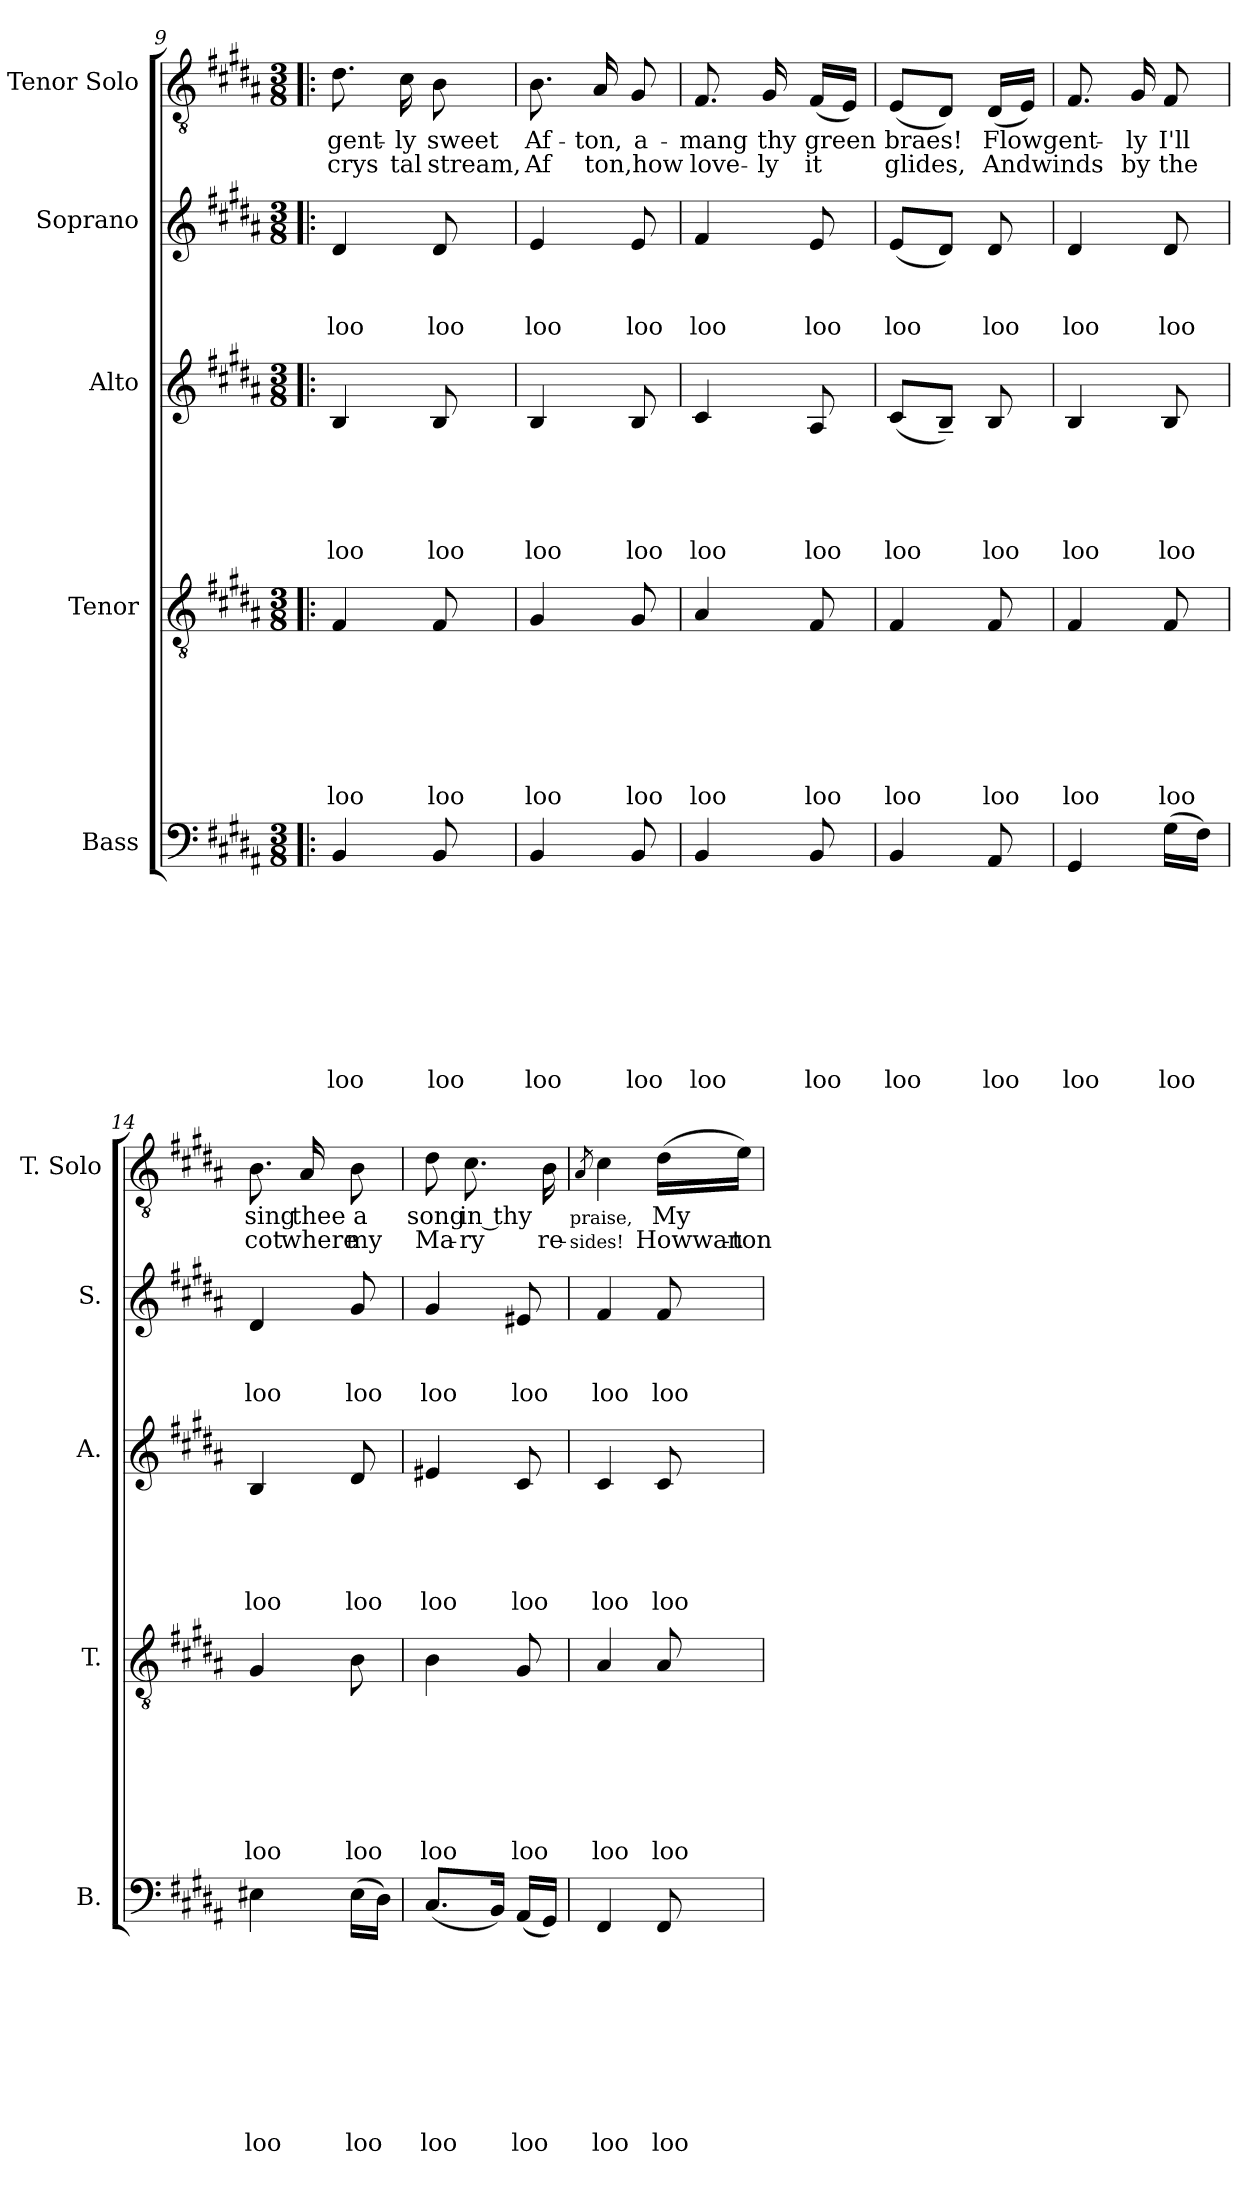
**kern	**text	**text	**text	**text	**text	**text	**text	**text	**text	**kern	**text	**text	**text	**text	**text	**text	**text	**kern	**text	**text	**text	**text	**text	**kern	**text	**text	**text	**kern	**text	**text
*part5	*part5	*part5	*part5	*part5	*part5	*part5	*part5	*part5	*part5	*part4	*part4	*part4	*part4	*part4	*part4	*part4	*part4	*part3	*part3	*part3	*part3	*part3	*part3	*part2	*part2	*part2	*part2	*part1	*part1	*part1
*staff5	*staff5	*staff5	*staff5	*staff5	*staff5	*staff5	*staff5	*staff5	*staff5	*staff4	*staff4	*staff4	*staff4	*staff4	*staff4	*staff4	*staff4	*staff3	*staff3	*staff3	*staff3	*staff3	*staff3	*staff2	*staff2	*staff2	*staff2	*staff1	*staff1	*staff1
*I"Bass	*	*	*	*	*	*	*	*	*	*I"Tenor	*	*	*	*	*	*	*	*I"Alto	*	*	*	*	*	*I"Soprano	*	*	*	*I"Tenor Solo	*	*
*I'B.	*	*	*	*	*	*	*	*	*	*I'T.	*	*	*	*	*	*	*	*I'A.	*	*	*	*	*	*I'S.	*	*	*	*I'T. Solo	*	*
*clefF4	*	*	*	*	*	*	*	*	*	*clefGv2	*	*	*	*	*	*	*	*clefG2	*	*	*	*	*	*clefG2	*	*	*	*clefGv2	*	*
*k[f#c#g#d#a#]	*	*	*	*	*	*	*	*	*	*k[f#c#g#d#a#]	*	*	*	*	*	*	*	*k[f#c#g#d#a#]	*	*	*	*	*	*k[f#c#g#d#a#]	*	*	*	*k[f#c#g#d#a#]	*	*
*B:	*	*	*	*	*	*	*	*	*	*B:	*	*	*	*	*	*	*	*B:	*	*	*	*	*	*B:	*	*	*	*B:	*	*
*M3/8	*	*	*	*	*	*	*	*	*	*M3/8	*	*	*	*	*	*	*	*M3/8	*	*	*	*	*	*M3/8	*	*	*	*M3/8	*	*
=9!|:	=9!|:	=9!|:	=9!|:	=9!|:	=9!|:	=9!|:	=9!|:	=9!|:	=9!|:	=9!|:	=9!|:	=9!|:	=9!|:	=9!|:	=9!|:	=9!|:	=9!|:	=9!|:	=9!|:	=9!|:	=9!|:	=9!|:	=9!|:	=9!|:	=9!|:	=9!|:	=9!|:	=9!|:	=9!|:	=9!|:
!	!	!	!	!	!	!	!	!	!LO:LY:b	!	!	!	!	!	!	!	!LO:LY:b	!	!	!	!	!	!LO:LY:b	!	!	!	!LO:LY:b	!	!LO:LY:b	!LO:LY:b
4BB/	.	.	.	.	.	.	.	.	loo	4F#/	.	.	.	.	.	.	loo	4B/	.	.	.	.	loo	4d#/	.	.	loo	8.d#\	gent-	crys
!	!	!	!	!	!	!	!	!	!	!	!	!	!	!	!	!	!	!	!	!	!	!	!	!	!	!	!	!	!LO:LY:b:rj	!LO:LY:b:rj
.	.	.	.	.	.	.	.	.	.	.	.	.	.	.	.	.	.	.	.	.	.	.	.	.	.	.	.	16c#\	-ly	tal
!	!	!	!	!	!	!	!	!	!LO:LY:b	!	!	!	!	!	!	!	!LO:LY:b	!	!	!	!	!	!LO:LY:b	!	!	!	!LO:LY:b	!	!LO:LY:b	!LO:LY:b
8BB/	.	.	.	.	.	.	.	.	loo	8F#/	.	.	.	.	.	.	loo	8B/	.	.	.	.	loo	8d#/	.	.	loo	8B\	sweet	stream,
=10	=10	=10	=10	=10	=10	=10	=10	=10	=10	=10	=10	=10	=10	=10	=10	=10	=10	=10	=10	=10	=10	=10	=10	=10	=10	=10	=10	=10	=10	=10
!	!	!	!	!	!	!	!	!	!LO:LY:b	!	!	!	!	!	!	!	!LO:LY:b	!	!	!	!	!	!LO:LY:b	!	!	!	!LO:LY:b	!	!LO:LY:b	!LO:LY:b
4BB/	.	.	.	.	.	.	.	.	loo	4G#/	.	.	.	.	.	.	loo	4B/	.	.	.	.	loo	4e/	.	.	loo	8.B\	Af-	Af
!	!	!	!	!	!	!	!	!	!	!	!	!	!	!	!	!	!	!	!	!	!	!	!	!	!	!	!	!	!LO:LY:b	!LO:LY:b
.	.	.	.	.	.	.	.	.	.	.	.	.	.	.	.	.	.	.	.	.	.	.	.	.	.	.	.	16A#/	-ton,	ton,how
!	!	!	!	!	!	!	!	!	!LO:LY:b	!	!	!	!	!	!	!	!LO:LY:b	!	!	!	!	!	!LO:LY:b	!	!	!	!LO:LY:b	!	!LO:LY:b	!
8BB/	.	.	.	.	.	.	.	.	loo	8G#/	.	.	.	.	.	.	loo	8B/	.	.	.	.	loo	8e/	.	.	loo	8G#/	a-	.
!!LO:LB:g=z
=11	=11	=11	=11	=11	=11	=11	=11	=11	=11	=11	=11	=11	=11	=11	=11	=11	=11	=11	=11	=11	=11	=11	=11	=11	=11	=11	=11	=11	=11	=11
!	!	!	!	!	!	!	!	!	!LO:LY:b	!	!	!	!	!	!	!	!LO:LY:b	!	!	!	!	!	!LO:LY:b	!	!	!	!LO:LY:b	!	!LO:LY:b	!LO:LY:b
4BB/	.	.	.	.	.	.	.	.	loo	4A#/	.	.	.	.	.	.	loo	4c#/	.	.	.	.	loo	4f#/	.	.	loo	8.F#/	-mang	love-
!	!	!	!	!	!	!	!	!	!	!	!	!	!	!	!	!	!	!	!	!	!	!	!	!	!	!	!	!	!LO:LY:b	!LO:LY:b
.	.	.	.	.	.	.	.	.	.	.	.	.	.	.	.	.	.	.	.	.	.	.	.	.	.	.	.	16G#/	thy	-ly
!	!	!	!	!	!	!	!	!	!LO:LY:b	!	!	!	!	!	!	!	!LO:LY:b	!	!	!	!	!	!LO:LY:b	!	!	!	!LO:LY:b	!	!LO:LY:b	!LO:LY:b
8BB/	.	.	.	.	.	.	.	.	loo	8F#/	.	.	.	.	.	.	loo	8A#/	.	.	.	.	loo	8e/	.	.	loo	(<16F#/LL	green	it
.	.	.	.	.	.	.	.	.	.	.	.	.	.	.	.	.	.	.	.	.	.	.	.	.	.	.	.	16E/JJ)	.	.
=12	=12	=12	=12	=12	=12	=12	=12	=12	=12	=12	=12	=12	=12	=12	=12	=12	=12	=12	=12	=12	=12	=12	=12	=12	=12	=12	=12	=12	=12	=12
!	!	!	!	!	!	!	!	!	!LO:LY:b	!	!	!	!	!	!	!	!LO:LY:b	!	!	!	!	!	!LO:LY:b	!	!	!	!LO:LY:b	!	!LO:LY:b	!LO:LY:b
4BB/	.	.	.	.	.	.	.	.	loo	4F#/	.	.	.	.	.	.	loo	(<8c#/L	.	.	.	.	loo	(<8e/L	.	.	loo	(<8E/L	braes!	glides,
.	.	.	.	.	.	.	.	.	.	.	.	.	.	.	.	.	.	8B~</J)	.	.	.	.	.	8d#/J)	.	.	.	8D#/J)	.	.
!	!	!	!	!	!	!	!	!	!LO:LY:b	!	!	!	!	!	!	!	!LO:LY:b	!	!	!	!	!	!LO:LY:b	!	!	!	!LO:LY:b	!	!LO:LY:b	!LO:LY:b
8AA#/	.	.	.	.	.	.	.	.	loo	8F#/	.	.	.	.	.	.	loo	8B/	.	.	.	.	loo	8d#/	.	.	loo	(<16D#/LL	Flowgent-	Andwinds
.	.	.	.	.	.	.	.	.	.	.	.	.	.	.	.	.	.	.	.	.	.	.	.	.	.	.	.	16E/JJ)	.	.
=13	=13	=13	=13	=13	=13	=13	=13	=13	=13	=13	=13	=13	=13	=13	=13	=13	=13	=13	=13	=13	=13	=13	=13	=13	=13	=13	=13	=13	=13	=13
!	!	!	!	!	!	!	!	!	!LO:LY:b	!	!	!	!	!	!	!	!LO:LY:b	!	!	!	!	!	!LO:LY:b	!	!	!	!LO:LY:b	!	!	!
4GG#/	.	.	.	.	.	.	.	.	loo	4F#/	.	.	.	.	.	.	loo	4B/	.	.	.	.	loo	4d#/	.	.	loo	8.F#/	.	.
!	!	!	!	!	!	!	!	!	!	!	!	!	!	!	!	!	!	!	!	!	!	!	!	!	!	!	!	!	!LO:LY:b	!LO:LY:b
.	.	.	.	.	.	.	.	.	.	.	.	.	.	.	.	.	.	.	.	.	.	.	.	.	.	.	.	16G#/	-ly	by
!	!	!	!	!	!	!	!	!	!LO:LY:b	!	!	!	!	!	!	!	!LO:LY:b	!	!	!	!	!	!LO:LY:b	!	!	!	!LO:LY:b	!	!LO:LY:b	!LO:LY:b
(>16G#\LL	.	.	.	.	.	.	.	.	loo	8F#/	.	.	.	.	.	.	loo	8B/	.	.	.	.	loo	8d#/	.	.	loo	8F#/	I'll	the
16F#\JJ)	.	.	.	.	.	.	.	.	.	.	.	.	.	.	.	.	.	.	.	.	.	.	.	.	.	.	.	.	.	.
=14	=14	=14	=14	=14	=14	=14	=14	=14	=14	=14	=14	=14	=14	=14	=14	=14	=14	=14	=14	=14	=14	=14	=14	=14	=14	=14	=14	=14	=14	=14
!	!	!	!	!	!	!	!	!	!LO:LY:b	!	!	!	!	!	!	!	!LO:LY:b	!	!	!	!	!	!LO:LY:b	!	!	!	!LO:LY:b	!	!LO:LY:b	!LO:LY:b
4E#X\	.	.	.	.	.	.	.	.	loo	4G#/	.	.	.	.	.	.	loo	4B/	.	.	.	.	loo	4d#/	.	.	loo	8.B\	sing	cot
!	!	!	!	!	!	!	!	!	!	!	!	!	!	!	!	!	!	!	!	!	!	!	!	!	!	!	!	!	!LO:LY:b	!LO:LY:b
.	.	.	.	.	.	.	.	.	.	.	.	.	.	.	.	.	.	.	.	.	.	.	.	.	.	.	.	16A#/	thee	where
!	!	!	!	!	!	!	!	!	!LO:LY:b	!	!	!	!	!	!	!	!LO:LY:b	!	!	!	!	!	!LO:LY:b	!	!	!	!LO:LY:b	!	!LO:LY:b	!LO:LY:b
(>16E#\LL	.	.	.	.	.	.	.	.	loo	8B\	.	.	.	.	.	.	loo	8d#/	.	.	.	.	loo	8g#/	.	.	loo	8B\	a	my
16D#\JJ)	.	.	.	.	.	.	.	.	.	.	.	.	.	.	.	.	.	.	.	.	.	.	.	.	.	.	.	.	.	.
=15	=15	=15	=15	=15	=15	=15	=15	=15	=15	=15	=15	=15	=15	=15	=15	=15	=15	=15	=15	=15	=15	=15	=15	=15	=15	=15	=15	=15	=15	=15
!	!	!	!	!	!	!	!	!	!LO:LY:b	!	!	!	!	!	!	!	!LO:LY:b	!	!	!	!	!	!LO:LY:b	!	!	!	!LO:LY:b	!	!LO:LY:b	!LO:LY:b
(<8.C#/L	.	.	.	.	.	.	.	.	loo	4B\	.	.	.	.	.	.	loo	4e#X/	.	.	.	.	loo	4g#/	.	.	loo	8d#\	song	Ma-
!	!	!	!	!	!	!	!	!	!	!	!	!	!	!	!	!	!	!	!	!	!	!	!	!	!	!	!	!	!LO:LY:b	!LO:LY:b
.	.	.	.	.	.	.	.	.	.	.	.	.	.	.	.	.	.	.	.	.	.	.	.	.	.	.	.	8.c#\	in thy	-ry
16BB/Jk)	.	.	.	.	.	.	.	.	.	.	.	.	.	.	.	.	.	.	.	.	.	.	.	.	.	.	.	.	.	.
!	!	!	!	!	!	!	!	!	!LO:LY:b	!	!	!	!	!	!	!	!LO:LY:b	!	!	!	!	!	!LO:LY:b	!	!	!	!LO:LY:b	!	!	!
(<16AA#/LL	.	.	.	.	.	.	.	.	loo	8G#/	.	.	.	.	.	.	loo	8c#/	.	.	.	.	loo	8e#X/	.	.	loo	.	.	.
!	!	!	!	!	!	!	!	!	!	!	!	!	!	!	!	!	!	!	!	!	!	!	!	!	!	!	!	!	!	!LO:LY:b
16GG#/JJ)	.	.	.	.	.	.	.	.	.	.	.	.	.	.	.	.	.	.	.	.	.	.	.	.	.	.	.	16B\	.	re-
=16	=16	=16	=16	=16	=16	=16	=16	=16	=16	=16	=16	=16	=16	=16	=16	=16	=16	=16	=16	=16	=16	=16	=16	=16	=16	=16	=16	=16	=16	=16
!	!	!	!	!	!	!	!	!	!	!	!	!	!	!	!	!	!	!	!	!	!	!	!	!	!	!	!	!	!LO:LY:b	!LO:LY:b
.	.	.	.	.	.	.	.	.	.	.	.	.	.	.	.	.	.	.	.	.	.	.	.	.	.	.	.	8qA#/	praise,	-sides!
!	!	!	!	!	!	!	!	!	!LO:LY:b	!	!	!	!	!	!	!	!LO:LY:b	!	!	!	!	!	!LO:LY:b	!	!	!	!LO:LY:b	!	!	!
4FF#/	.	.	.	.	.	.	.	.	loo	4A#/	.	.	.	.	.	.	loo	4c#/	.	.	.	.	loo	4f#/	.	.	loo	4c#\	.	.
!	!	!	!	!	!	!	!	!	!LO:LY:b	!	!	!	!	!	!	!	!LO:LY:b	!	!	!	!	!	!LO:LY:b	!	!	!	!LO:LY:b	!	!LO:LY:b	!LO:LY:b
8FF#/	.	.	.	.	.	.	.	.	loo	8A#/	.	.	.	.	.	.	loo	8c#/	.	.	.	.	loo	8f#/	.	.	loo	(>16d#\LL	My	Howwan-
!	!	!	!	!	!	!	!	!	!	!	!	!	!	!	!	!	!	!	!	!	!	!	!	!	!	!	!	!	!	!LO:LY:b
.	.	.	.	.	.	.	.	.	.	.	.	.	.	.	.	.	.	.	.	.	.	.	.	.	.	.	.	16e\JJ)	.	-ton
=	=	=	=	=	=	=	=	=	=	=	=	=	=	=	=	=	=	=	=	=	=	=	=	=	=	=	=	=	=	=
*-	*-	*-	*-	*-	*-	*-	*-	*-	*-	*-	*-	*-	*-	*-	*-	*-	*-	*-	*-	*-	*-	*-	*-	*-	*-	*-	*-	*-	*-	*-
